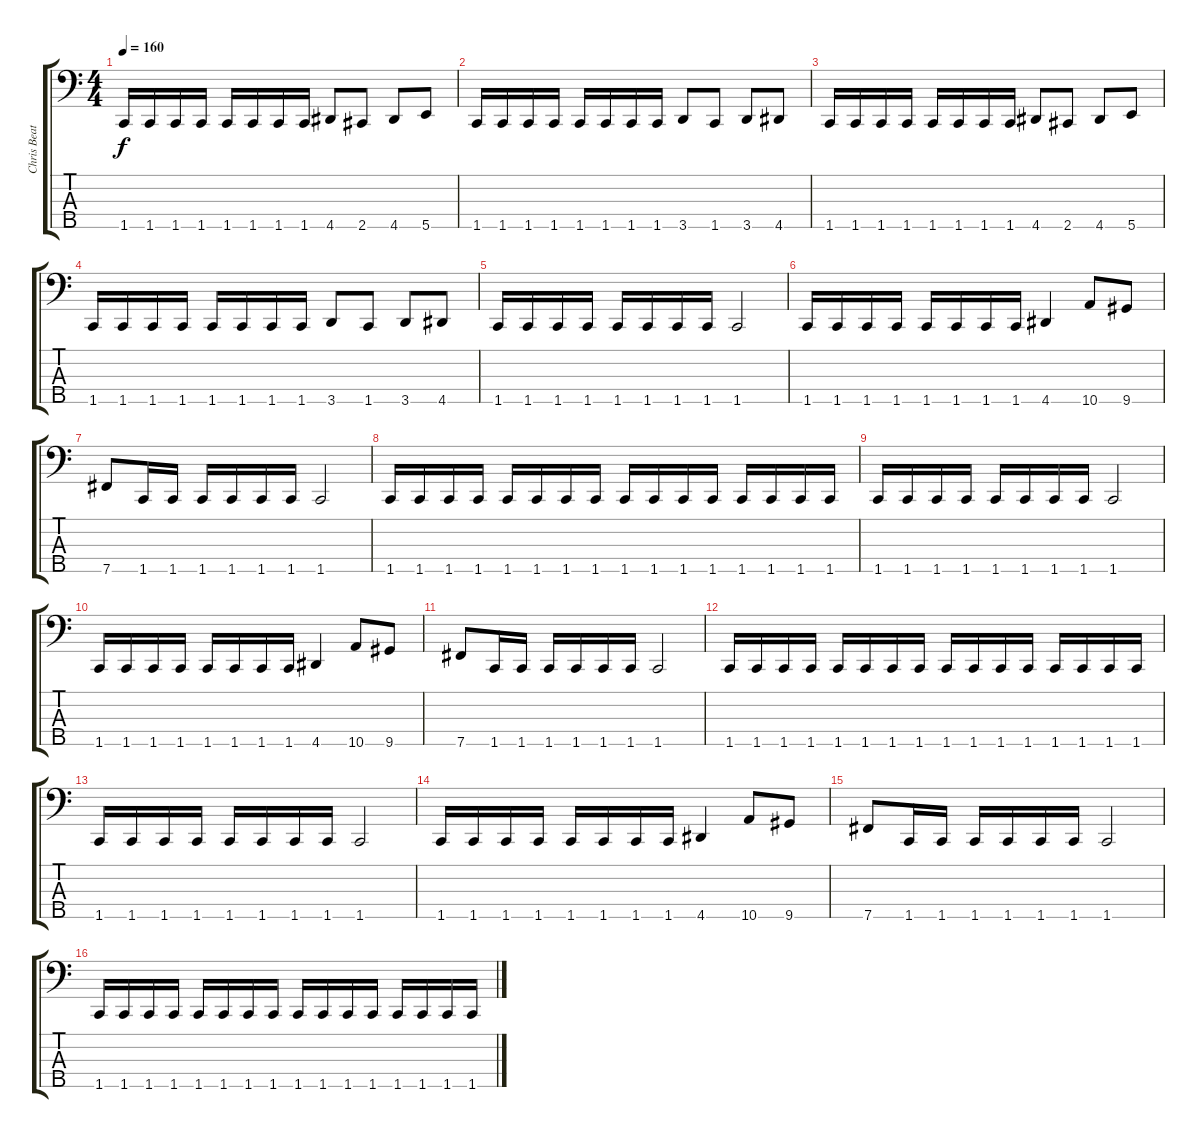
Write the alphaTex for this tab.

\track ("Chris Beattie" "Chris Beat") {instrument electricbasspick}
\staff {score tabs}
\tuning (G2 D2 A1 E1 B0) {hide}
\ts (4 4)
\tempo 160
\clef f4
\ks c
1.5.16{dy f} 1.5.16 1.5.16 1.5.16 1.5.16 1.5.16 1.5.16 1.5.16 4.5.8 2.5.8 4.5.8 5.5.8 |
1.5.16 1.5.16 1.5.16 1.5.16 1.5.16 1.5.16 1.5.16 1.5.16 3.5.8 1.5.8 3.5.8 4.5.8 |
1.5.16 1.5.16 1.5.16 1.5.16 1.5.16 1.5.16 1.5.16 1.5.16 4.5.8 2.5.8 4.5.8 5.5.8 |
1.5.16 1.5.16 1.5.16 1.5.16 1.5.16 1.5.16 1.5.16 1.5.16 3.5.8 1.5.8 3.5.8 4.5.8 |
\section ("" "")
1.5.16 1.5.16 1.5.16 1.5.16 1.5.16 1.5.16 1.5.16 1.5.16 1.5.2 |
1.5.16 1.5.16 1.5.16 1.5.16 1.5.16 1.5.16 1.5.16 1.5.16 4.5.4 10.5.8 9.5.8 |
7.5.8 1.5.16 1.5.16 1.5.16 1.5.16 1.5.16 1.5.16 1.5.2 |
1.5.16 1.5.16 1.5.16 1.5.16 1.5.16 1.5.16 1.5.16 1.5.16 1.5.16 1.5.16 1.5.16 1.5.16 1.5.16 1.5.16 1.5.16 1.5.16 |
1.5.16 1.5.16 1.5.16 1.5.16 1.5.16 1.5.16 1.5.16 1.5.16 1.5.2 |
1.5.16 1.5.16 1.5.16 1.5.16 1.5.16 1.5.16 1.5.16 1.5.16 4.5.4 10.5.8 9.5.8 |
7.5.8 1.5.16 1.5.16 1.5.16 1.5.16 1.5.16 1.5.16 1.5.2 |
1.5.16 1.5.16 1.5.16 1.5.16 1.5.16 1.5.16 1.5.16 1.5.16 1.5.16 1.5.16 1.5.16 1.5.16 1.5.16 1.5.16 1.5.16 1.5.16 |
1.5.16 1.5.16 1.5.16 1.5.16 1.5.16 1.5.16 1.5.16 1.5.16 1.5.2 |
1.5.16 1.5.16 1.5.16 1.5.16 1.5.16 1.5.16 1.5.16 1.5.16 4.5.4 10.5.8 9.5.8 |
7.5.8 1.5.16 1.5.16 1.5.16 1.5.16 1.5.16 1.5.16 1.5.2 |
1.5.16 1.5.16 1.5.16 1.5.16 1.5.16 1.5.16 1.5.16 1.5.16 1.5.16 1.5.16 1.5.16 1.5.16 1.5.16 1.5.16 1.5.16 1.5.16
